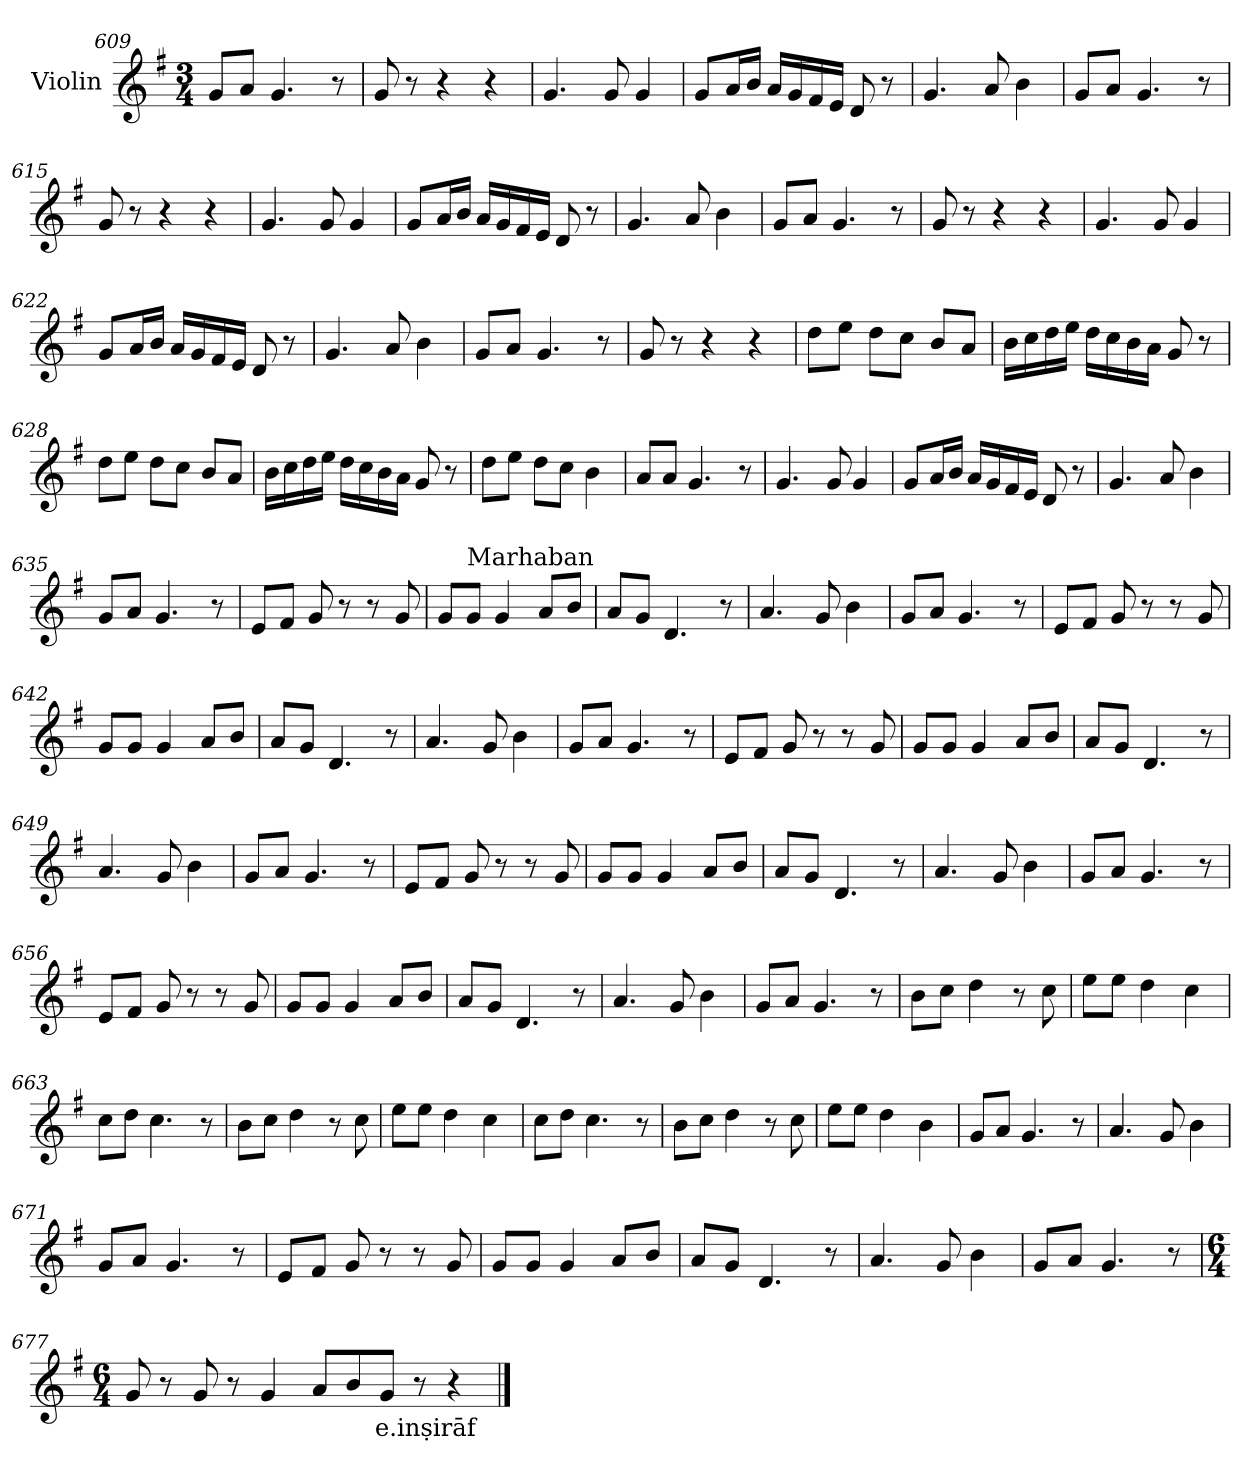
**kern	**text
*part1	*part1
*staff1	*staff1
*I"Violin	*
!!LO:PB:g=z
*clefG2	*
*k[f#]	*
*G:	*
*M3/4	*
=609	=609
8g/L	.
8a/J	.
4.g/	.
8r	.
=610	=610
8g/	.
8r	.
4r	.
4r	.
=611	=611
4.g/	.
8g/	.
4g/	.
=612	=612
8g/L	.
16a/L	.
16b/JJ	.
16a/LL	.
16g/	.
16f#/	.
16e/JJ	.
8d/	.
8r	.
=613	=613
4.g/	.
8a/	.
4b\	.
!!LO:LB:g=z
=614	=614
8g/L	.
8a/J	.
4.g/	.
8r	.
=615	=615
8g/	.
8r	.
4r	.
4r	.
=616	=616
4.g/	.
8g/	.
4g/	.
=617	=617
8g/L	.
16a/L	.
16b/JJ	.
16a/LL	.
16g/	.
16f#/	.
16e/JJ	.
8d/	.
8r	.
=618	=618
4.g/	.
8a/	.
4b\	.
!!LO:LB:g=z
=619	=619
8g/L	.
8a/J	.
4.g/	.
8r	.
=620	=620
8g/	.
8r	.
4r	.
4r	.
=621	=621
4.g/	.
8g/	.
4g/	.
=622	=622
8g/L	.
16a/L	.
16b/JJ	.
16a/LL	.
16g/	.
16f#/	.
16e/JJ	.
8d/	.
8r	.
=623	=623
4.g/	.
8a/	.
4b\	.
!!LO:LB:g=z
=624	=624
8g/L	.
8a/J	.
4.g/	.
8r	.
=625	=625
8g/	.
8r	.
4r	.
4r	.
=626	=626
8dd\L	.
8ee\J	.
8dd\L	.
8cc\J	.
8b/L	.
8a/J	.
=627	=627
16b\LL	.
16cc\	.
16dd\	.
16ee\JJ	.
16dd\LL	.
16cc\	.
16b\	.
16a\JJ	.
8g/	.
8r	.
=628	=628
8dd\L	.
8ee\J	.
8dd\L	.
8cc\J	.
8b/L	.
8a/J	.
!!LO:LB:g=z
=629	=629
16b\LL	.
16cc\	.
16dd\	.
16ee\JJ	.
16dd\LL	.
16cc\	.
16b\	.
16a\JJ	.
8g/	.
8r	.
=630	=630
8dd\L	.
8ee\J	.
8dd\L	.
8cc\J	.
4b\	.
=631	=631
8a/L	.
8a/J	.
4.g/	.
8r	.
=632	=632
4.g/	.
8g/	.
4g/	.
=633	=633
8g/L	.
16a/L	.
16b/JJ	.
16a/LL	.
16g/	.
16f#/	.
16e/JJ	.
8d/	.
8r	.
=634	=634
4.g/	.
8a/	.
4b\	.
!!LO:LB:g=z
=635	=635
8g/L	.
8a/J	.
4.g/	.
8r	.
=636	=636
*MM120	*
8e/L	.
8f#/J	.
8g/	.
8r	.
8r	.
8g/	.
=637	=637
8g/L	.
!LO:TX:a:t=Marhaban	!
8g/J	.
4g/	.
8a/L	.
8b/J	.
=638	=638
8a/L	.
8g/J	.
4.d/	.
8r	.
!!LO:LB:g=z
=639	=639
4.a/	.
8g/	.
4b\	.
=640	=640
8g/L	.
8a/J	.
4.g/	.
8r	.
=641	=641
8e/L	.
8f#/J	.
8g/	.
8r	.
8r	.
8g/	.
=642	=642
8g/L	.
8g/J	.
4g/	.
8a/L	.
8b/J	.
=643	=643
8a/L	.
8g/J	.
4.d/	.
8r	.
!!LO:LB:g=z
=644	=644
4.a/	.
8g/	.
4b\	.
=645	=645
8g/L	.
8a/J	.
4.g/	.
8r	.
=646	=646
8e/L	.
8f#/J	.
8g/	.
8r	.
8r	.
8g/	.
=647	=647
8g/L	.
8g/J	.
4g/	.
8a/L	.
8b/J	.
=648	=648
8a/L	.
8g/J	.
4.d/	.
8r	.
!!LO:PB:g=z
=649	=649
4.a/	.
8g/	.
4b\	.
=650	=650
8g/L	.
8a/J	.
4.g/	.
8r	.
=651	=651
8e/L	.
8f#/J	.
8g/	.
8r	.
8r	.
8g/	.
=652	=652
8g/L	.
8g/J	.
4g/	.
8a/L	.
8b/J	.
=653	=653
8a/L	.
8g/J	.
4.d/	.
8r	.
!!LO:LB:g=z
=654	=654
4.a/	.
8g/	.
4b\	.
=655	=655
8g/L	.
8a/J	.
4.g/	.
8r	.
=656	=656
8e/L	.
8f#/J	.
8g/	.
8r	.
8r	.
8g/	.
=657	=657
8g/L	.
8g/J	.
4g/	.
8a/L	.
8b/J	.
=658	=658
8a/L	.
8g/J	.
4.d/	.
8r	.
!!LO:LB:g=z
=659	=659
4.a/	.
8g/	.
4b\	.
=660	=660
8g/L	.
8a/J	.
4.g/	.
8r	.
=661	=661
8b\L	.
8cc\J	.
4dd\	.
8r	.
8cc\	.
=662	=662
8ee\L	.
8ee\J	.
4dd\	.
4cc\	.
=663	=663
8cc\L	.
8dd\J	.
4.cc\	.
8r	.
=664	=664
8b\L	.
8cc\J	.
4dd\	.
8r	.
8cc\	.
=665	=665
8ee\L	.
8ee\J	.
4dd\	.
4cc\	.
!!LO:LB:g=z
=666	=666
8cc\L	.
8dd\J	.
4.cc\	.
8r	.
=667	=667
8b\L	.
8cc\J	.
4dd\	.
8r	.
8cc\	.
=668	=668
8ee\L	.
8ee\J	.
4dd\	.
4b\	.
=669	=669
8g/L	.
8a/J	.
4.g/	.
8r	.
!!LO:LB:g=z
=670	=670
4.a/	.
8g/	.
4b\	.
=671	=671
8g/L	.
8a/J	.
4.g/	.
8r	.
=672	=672
8e/L	.
8f#/J	.
8g/	.
8r	.
8r	.
8g/	.
=673	=673
8g/L	.
8g/J	.
4g/	.
8a/L	.
8b/J	.
=674	=674
8a/L	.
8g/J	.
4.d/	.
8r	.
!!LO:LB:g=z
=675	=675
4.a/	.
8g/	.
4b\	.
=676	=676
8g/L	.
8a/J	.
4.g/	.
8r	.
=677	=677
*M6/4	*
*MM70	*
8g/	.
8r	.
8g/	.
8r	.
4g/	.
8a/L	.
8b/	.
!	!LO:LY:b
8g/J	e.inṣirāf
8r	.
4r	.
==	==
*-	*-
